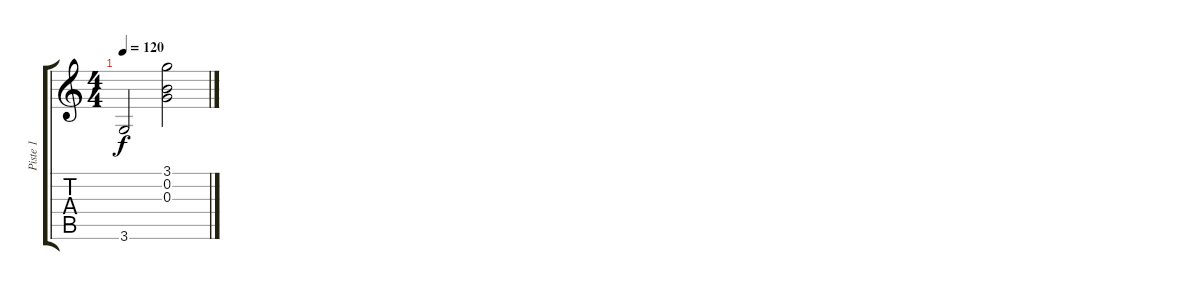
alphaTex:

\track ("Piste 1" "Piste 1") {instrument acousticguitarnylon}
\staff {score tabs}
\tuning (E4 B3 G3 D3 A2 E2) {hide}
\ts (4 4)
\tempo 120
\clef g2
\ks c
3.6.2{dy f} (3.1 0.2 0.3).2
